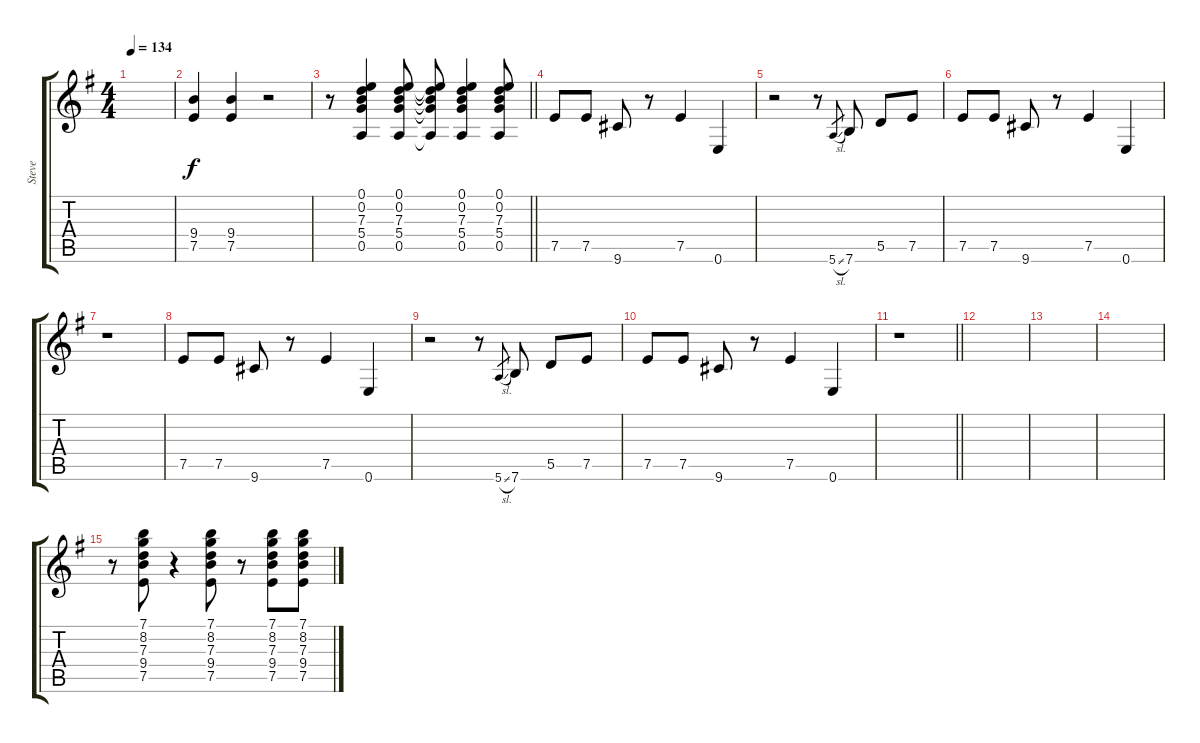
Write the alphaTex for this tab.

\track ("Steve" "Steve") {instrument distortionguitar}
\staff {score tabs}
\tuning (E4 B3 G3 D3 A2 E2) {hide}
\ts (4 4)
\tempo 134
\clef g2
\ks g
|
(9.4 7.5).4 (9.4 7.5).4 r.2 |
\barLineRight lightlight
r.8 (0.1 0.2 7.3 5.4 0.5).4 (0.1 0.2 7.3 5.4 0.5).8 (0.1{t} 0.2{t} 7.3{t} 5.4{t} 0.5{t}).8 (0.1 0.2 7.3 5.4 0.5).4 (0.1 0.2 7.3 5.4 0.5).8 |
7.5.8 7.5.8 9.6.8 r.8 7.5.4 0.6.4 |
r.2 r.8 5.6{sl}.8{gr} 7.6.8 5.5.8 7.5.8 |
7.5.8 7.5.8 9.6.8 r.8 7.5.4 0.6.4 |
r.1 |
7.5.8 7.5.8 9.6.8 r.8 7.5.4 0.6.4 |
r.2 r.8 5.6{sl}.8{gr} 7.6.8 5.5.8 7.5.8 |
7.5.8 7.5.8 9.6.8 r.8 7.5.4 0.6.4 |
\barLineRight lightlight
r.1 |
|
|
|
r.8 (7.1 8.2 7.3 9.4 7.5).8 r.4 (7.1 8.2 7.3 9.4 7.5).8 r.8 (7.1 8.2 7.3 9.4 7.5).8 (7.1 8.2 7.3 9.4 7.5).8
